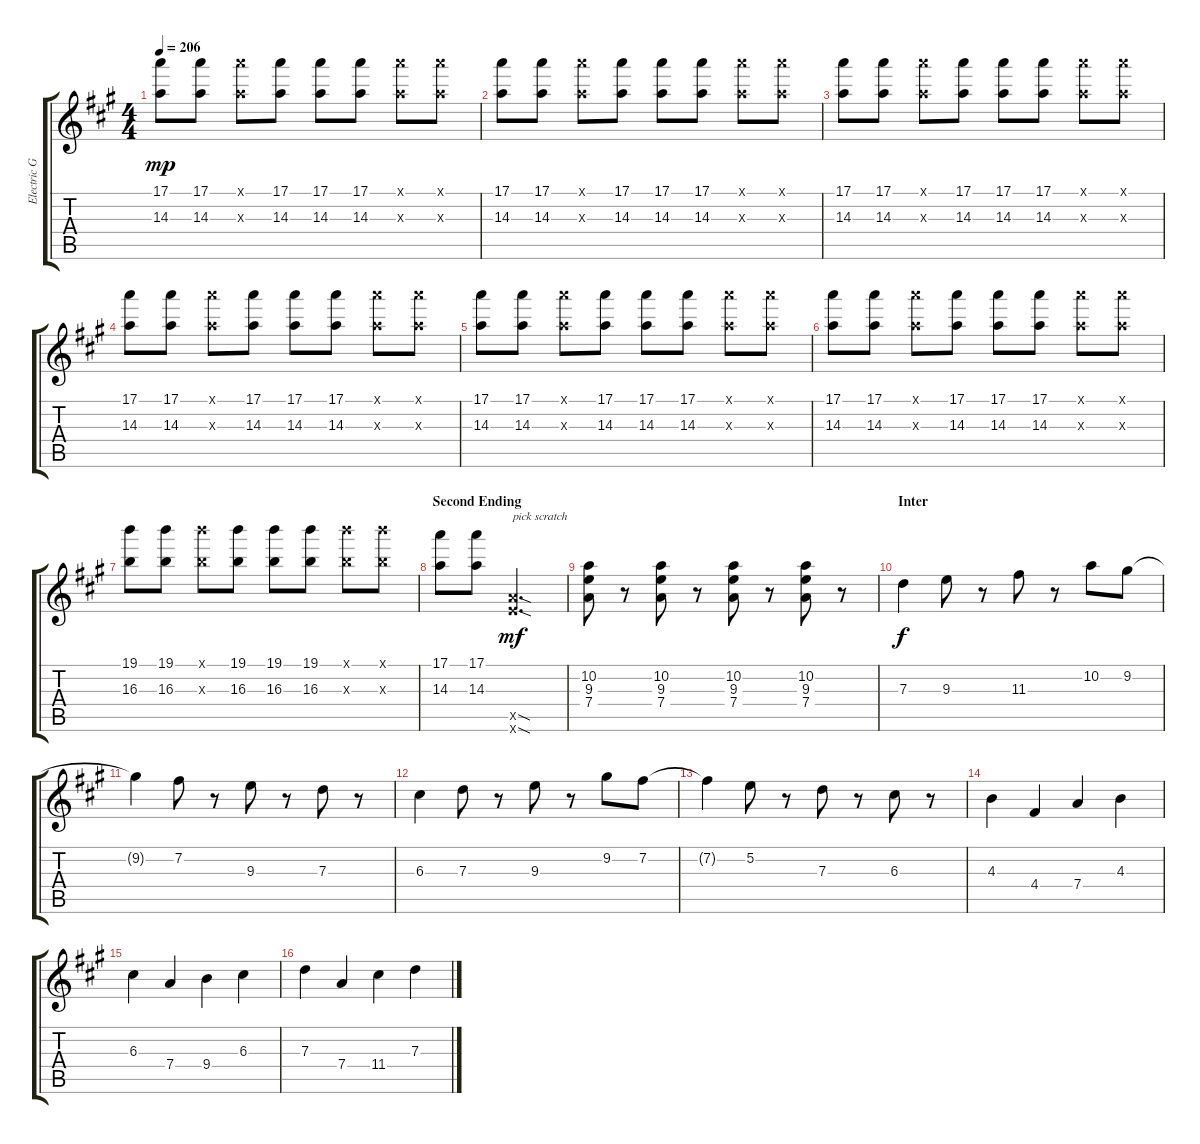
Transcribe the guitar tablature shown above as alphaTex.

\track ("Electric Guitar" "Electric G") {instrument distortionguitar}
\staff {score tabs}
\tuning (E4 B3 G3 D3 A2 E2) {hide}
\ts (4 4)
\tempo 206
\clef g2
\ks a
(17.1 14.3).8{dy mp} (17.1 14.3).8 (17.1{x} 14.3{x}).8 (17.1 14.3).8 (17.1 14.3).8 (17.1 14.3).8 (17.1{x} 14.3{x}).8 (17.1{x} 14.3{x}).8 |
(17.1 14.3).8 (17.1 14.3).8 (17.1{x} 14.3{x}).8 (17.1 14.3).8 (17.1 14.3).8 (17.1 14.3).8 (17.1{x} 14.3{x}).8 (17.1{x} 14.3{x}).8 |
(17.1 14.3).8 (17.1 14.3).8 (17.1{x} 14.3{x}).8 (17.1 14.3).8 (17.1 14.3).8 (17.1 14.3).8 (17.1{x} 14.3{x}).8 (17.1{x} 14.3{x}).8 |
(17.1 14.3).8 (17.1 14.3).8 (17.1{x} 14.3{x}).8 (17.1 14.3).8 (17.1 14.3).8 (17.1 14.3).8 (17.1{x} 14.3{x}).8 (17.1{x} 14.3{x}).8 |
(17.1 14.3).8 (17.1 14.3).8 (17.1{x} 14.3{x}).8 (17.1 14.3).8 (17.1 14.3).8 (17.1 14.3).8 (17.1{x} 14.3{x}).8 (17.1{x} 14.3{x}).8 |
(17.1 14.3).8 (17.1 14.3).8 (17.1{x} 14.3{x}).8 (17.1 14.3).8 (17.1 14.3).8 (17.1 14.3).8 (17.1{x} 14.3{x}).8 (17.1{x} 14.3{x}).8 |
(19.1 16.3).8 (19.1 16.3).8 (19.1{x} 16.3{x}).8 (19.1 16.3).8 (19.1 16.3).8 (19.1 16.3).8 (19.1{x} 16.3{x}).8 (19.1{x} 16.3{x}).8 |
\section ("" "Second Ending")
(17.1 14.3).8 (17.1 14.3).8 (12.5{sod x} 12.6{sod x}).2{d txt "pick scratch" dy mf} |
(10.2 9.3 7.4).8 r.8 (10.2 9.3 7.4).8 r.8 (10.2 9.3 7.4).8 r.8 (10.2 9.3 7.4).8 r.8 |
\section ("" "Inter")
7.3.4{dy f} 9.3.8 r.8 11.3.8 r.8 10.2.8 9.2.8 |
9.2{t}.4 7.2.8 r.8 9.3.8 r.8 7.3.8 r.8 |
6.3.4 7.3.8 r.8 9.3.8 r.8 9.2.8 7.2.8 |
7.2{t}.4 5.2.8 r.8 7.3.8 r.8 6.3.8 r.8 |
4.3.4 4.4.4 7.4.4 4.3.4 |
6.3.4 7.4.4 9.4.4 6.3.4 |
7.3.4 7.4.4 11.4.4 7.3.4
